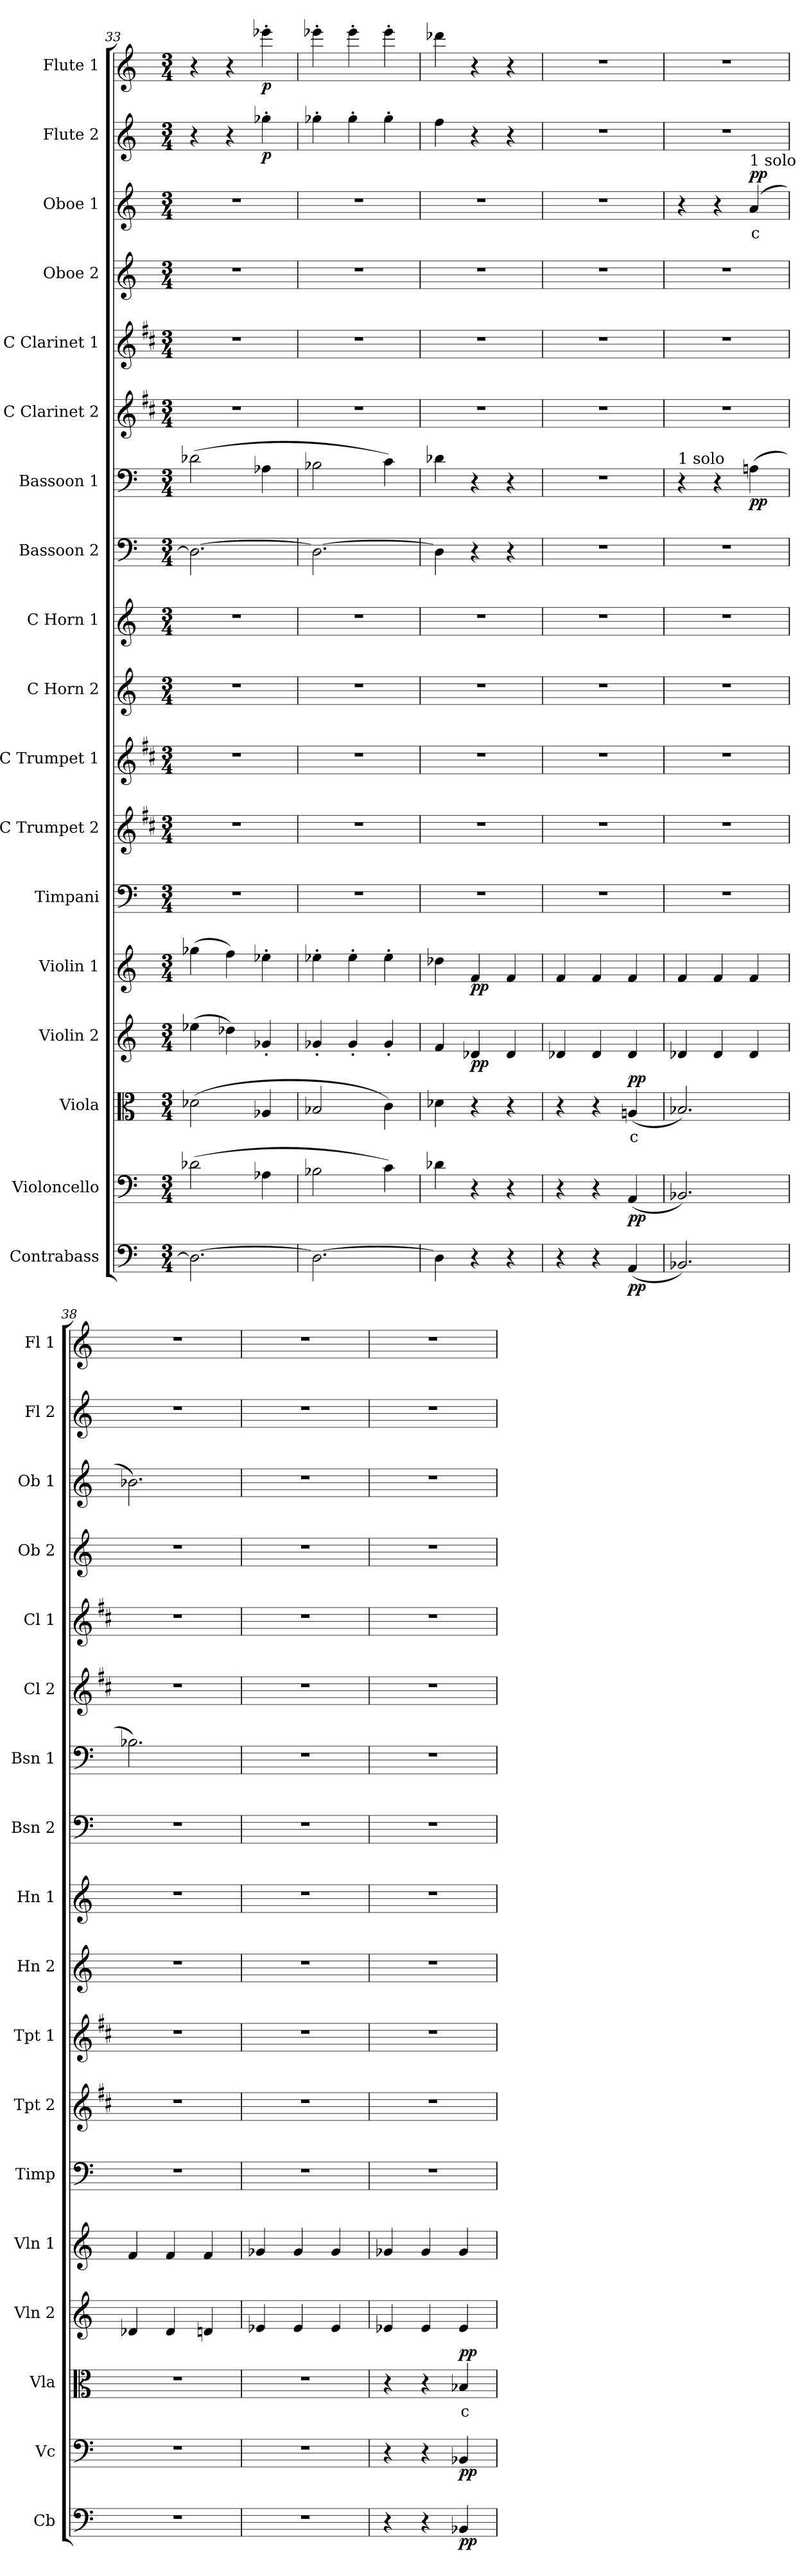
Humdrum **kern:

**kern	**dynam	**kern	**dynam	**kern	**text	**dynam	**kern	**dynam	**kern	**dynam	**kern	**kern	**kern	**kern	**kern	**kern	**kern	**dynam	**kern	**kern	**kern	**kern	**text	**dynam	**kern	**dynam	**kern	**dynam
*part18	*part18	*part17	*part17	*part16	*part16	*part16	*part15	*part15	*part14	*part14	*part13	*part12	*part11	*part10	*part9	*part8	*part7	*part7	*part6	*part5	*part4	*part3	*part3	*part3	*part2	*part2	*part1	*part1
*staff18	*staff18	*staff17	*staff17	*staff16	*staff16	*staff16	*staff15	*staff15	*staff14	*staff14	*staff13	*staff12	*staff11	*staff10	*staff9	*staff8	*staff7	*staff7	*staff6	*staff5	*staff4	*staff3	*staff3	*staff3	*staff2	*staff2	*staff1	*staff1
*I"Contrabass	*	*I"Violoncello	*	*I"Viola	*	*	*I"Violin 2	*	*I"Violin 1	*	*I"Timpani	*I"C Trumpet 2	*I"C Trumpet 1	*I"C Horn 2	*I"C Horn 1	*I"Bassoon 2	*I"Bassoon 1	*	*I"C Clarinet 2	*I"C Clarinet 1	*I"Oboe 2	*I"Oboe 1	*	*	*I"Flute 2	*	*I"Flute 1	*
*I'Cb	*	*I'Vc	*	*I'Vla	*	*	*I'Vln 2	*	*I'Vln 1	*	*I'Timp	*I'Tpt 2	*I'Tpt 1	*I'Hn 2	*I'Hn 1	*I'Bsn 2	*I'Bsn 1	*	*I'Cl 2	*I'Cl 1	*I'Ob 2	*I'Ob 1	*	*	*I'Fl 2	*	*I'Fl 1	*
*clefF4	*	*clefF4	*	*clefC3	*	*	*clefG2	*	*clefG2	*	*clefF4	*clefG2	*clefG2	*clefG2	*clefG2	*clefF4	*clefF4	*	*clefG2	*clefG2	*clefG2	*clefG2	*	*	*clefG2	*	*clefG2	*
*ITrd7c12	*	*	*	*	*	*	*	*	*	*	*	*ITrd1c2	*ITrd1c2	*ITrd7c12	*ITrd7c12	*	*	*	*ITrd1c2	*ITrd1c2	*	*	*	*	*	*	*	*
*k[]	*	*k[]	*	*k[]	*	*	*k[]	*	*k[]	*	*k[]	*k[]	*k[]	*k[]	*k[]	*k[]	*k[]	*	*k[]	*k[]	*k[]	*k[]	*	*	*k[]	*	*k[]	*
*M3/4	*	*M3/4	*	*M3/4	*	*	*M3/4	*	*M3/4	*	*M3/4	*M3/4	*M3/4	*M3/4	*M3/4	*M3/4	*M3/4	*	*M3/4	*M3/4	*M3/4	*M3/4	*	*	*M3/4	*	*M3/4	*
=33	=33	=33	=33	=33	=33	=33	=33	=33	=33	=33	=33	=33	=33	=33	=33	=33	=33	=33	=33	=33	=33	=33	=33	=33	=33	=33	=33	=33
2.DD-\_	.	(2d-X\	.	(2d-X\	.	.	(4ee-X\	.	(4gg-X\	.	2.r	2.r	2.r	2.r	2.r	2.D-\_	(2d-X\	.	2.r	2.r	2.r	2.r	.	.	4r	.	4r	.
.	.	.	.	.	.	.	4dd-X\)	.	4ff\)	.	.	.	.	.	.	.	.	.	.	.	.	.	.	.	4r	.	4r	.
!	!	!	!	!	!	!	!	!	!	!	!	!	!	!	!	!	!	!	!	!	!	!	!	!	!	!LO:DY:b	!	!LO:DY:b
.	.	4A-X\	.	4A-X/	.	.	4g-X'/	.	4ee-X'\	.	.	.	.	.	.	.	4A-X\	.	.	.	.	.	.	.	4gg-X'\	p	4eee-X'\	p
=34	=34	=34	=34	=34	=34	=34	=34	=34	=34	=34	=34	=34	=34	=34	=34	=34	=34	=34	=34	=34	=34	=34	=34	=34	=34	=34	=34	=34
2.DD-\_	.	2B-X\	.	2B-X/	.	.	4g-X'/	.	4ee-X'\	.	2.r	2.r	2.r	2.r	2.r	2.D-\_	2B-X\	.	2.r	2.r	2.r	2.r	.	.	4gg-X'\	.	4eee-X'\	.
.	.	.	.	.	.	.	4g-'/	.	4ee-'\	.	.	.	.	.	.	.	.	.	.	.	.	.	.	.	4gg-'\	.	4eee-'\	.
.	.	4c\)	.	4c\)	.	.	4g-'/	.	4ee-'\	.	.	.	.	.	.	.	4c\)	.	.	.	.	.	.	.	4gg-'\	.	4eee-'\	.
=35	=35	=35	=35	=35	=35	=35	=35	=35	=35	=35	=35	=35	=35	=35	=35	=35	=35	=35	=35	=35	=35	=35	=35	=35	=35	=35	=35	=35
4DD-\]	.	4d-X\	.	4d-X\	.	.	4f/	.	4dd-X\	.	2.r	2.r	2.r	2.r	2.r	4D-\]	4d-X\	.	2.r	2.r	2.r	2.r	.	.	4ff\	.	4ddd-X\	.
!	!	!	!	!	!	!	!	!LO:DY:b	!	!LO:DY:b	!	!	!	!	!	!	!	!	!	!	!	!	!	!	!	!	!	!
4r	.	4r	.	4r	.	.	4d-X/	pp	4f/	pp	.	.	.	.	.	4r	4r	.	.	.	.	.	.	.	4r	.	4r	.
4r	.	4r	.	4r	.	.	4d-/	.	4f/	.	.	.	.	.	.	4r	4r	.	.	.	.	.	.	.	4r	.	4r	.
=36	=36	=36	=36	=36	=36	=36	=36	=36	=36	=36	=36	=36	=36	=36	=36	=36	=36	=36	=36	=36	=36	=36	=36	=36	=36	=36	=36	=36
4r	.	4r	.	4r	.	.	4d-X/	.	4f/	.	2.r	2.r	2.r	2.r	2.r	2.r	2.r	.	2.r	2.r	2.r	2.r	.	.	2.r	.	2.r	.
4r	.	4r	.	4r	.	.	4d-/	.	4f/	.	.	.	.	.	.	.	.	.	.	.	.	.	.	.	.	.	.	.
!	!LO:DY:b	!	!LO:DY:b	!	!LO:LY:b:color=#FF0000	!LO:DY:b	!	!	!	!	!	!	!	!	!	!	!	!	!	!	!	!	!	!	!	!	!	!
(4AAA/	pp	(4AA/	pp	(4An/	c	pp	4d-/	.	4f/	.	.	.	.	.	.	.	.	.	.	.	.	.	.	.	.	.	.	.
=37	=37	=37	=37	=37	=37	=37	=37	=37	=37	=37	=37	=37	=37	=37	=37	=37	=37	=37	=37	=37	=37	=37	=37	=37	=37	=37	=37	=37
!	!	!	!	!	!	!	!	!	!	!	!	!	!	!	!	!	!LO:TX:a:t=1 solo	!	!	!	!	!	!	!	!	!	!	!
2.BBB-X/)	.	2.BB-X/)	.	2.B-X/)	.	.	4d-X/	.	4f/	.	2.r	2.r	2.r	2.r	2.r	2.r	4r	.	2.r	2.r	2.r	4r	.	.	2.r	.	2.r	.
.	.	.	.	.	.	.	4d-/	.	4f/	.	.	.	.	.	.	.	4r	.	.	.	.	4r	.	.	.	.	.	.
!	!	!	!	!	!	!	!	!	!	!	!	!	!	!	!	!	!	!	!	!	!	!LO:TX:a:t=1 solo	!	!	!	!	!	!
!	!	!	!	!	!	!	!	!	!	!	!	!	!	!	!	!	!	!LO:DY:b	!	!	!	!	!LO:LY:b:color=#FF0000	!LO:DY:b	!	!	!	!
.	.	.	.	.	.	.	4d-/	.	4f/	.	.	.	.	.	.	.	(4An\	pp	.	.	.	(4a/	c	pp	.	.	.	.
=38	=38	=38	=38	=38	=38	=38	=38	=38	=38	=38	=38	=38	=38	=38	=38	=38	=38	=38	=38	=38	=38	=38	=38	=38	=38	=38	=38	=38
2.r	.	2.r	.	2.r	.	.	4d-X/	.	4f/	.	2.r	2.r	2.r	2.r	2.r	2.r	2.B-X\)	.	2.r	2.r	2.r	2.b-X\)	.	.	2.r	.	2.r	.
.	.	.	.	.	.	.	4d-/	.	4f/	.	.	.	.	.	.	.	.	.	.	.	.	.	.	.	.	.	.	.
.	.	.	.	.	.	.	4dn/	.	4f/	.	.	.	.	.	.	.	.	.	.	.	.	.	.	.	.	.	.	.
=39	=39	=39	=39	=39	=39	=39	=39	=39	=39	=39	=39	=39	=39	=39	=39	=39	=39	=39	=39	=39	=39	=39	=39	=39	=39	=39	=39	=39
2.r	.	2.r	.	2.r	.	.	4e-X/	.	4g-X/	.	2.r	2.r	2.r	2.r	2.r	2.r	2.r	.	2.r	2.r	2.r	2.r	.	.	2.r	.	2.r	.
.	.	.	.	.	.	.	4e-/	.	4g-/	.	.	.	.	.	.	.	.	.	.	.	.	.	.	.	.	.	.	.
.	.	.	.	.	.	.	4e-/	.	4g-/	.	.	.	.	.	.	.	.	.	.	.	.	.	.	.	.	.	.	.
=40	=40	=40	=40	=40	=40	=40	=40	=40	=40	=40	=40	=40	=40	=40	=40	=40	=40	=40	=40	=40	=40	=40	=40	=40	=40	=40	=40	=40
4r	.	4r	.	4r	.	.	4e-X/	.	4g-X/	.	2.r	2.r	2.r	2.r	2.r	2.r	2.r	.	2.r	2.r	2.r	2.r	.	.	2.r	.	2.r	.
4r	.	4r	.	4r	.	.	4e-/	.	4g-/	.	.	.	.	.	.	.	.	.	.	.	.	.	.	.	.	.	.	.
!	!LO:DY:b	!	!LO:DY:b	!	!LO:LY:b:color=#FF0000	!LO:DY:b	!	!	!	!	!	!	!	!	!	!	!	!	!	!	!	!	!	!	!	!	!	!
4BBB-X/	pp	4BB-X/	pp	4B-X/	c	pp	4e-/	.	4g-/	.	.	.	.	.	.	.	.	.	.	.	.	.	.	.	.	.	.	.
=	=	=	=	=	=	=	=	=	=	=	=	=	=	=	=	=	=	=	=	=	=	=	=	=	=	=	=	=
*-	*-	*-	*-	*-	*-	*-	*-	*-	*-	*-	*-	*-	*-	*-	*-	*-	*-	*-	*-	*-	*-	*-	*-	*-	*-	*-	*-	*-
